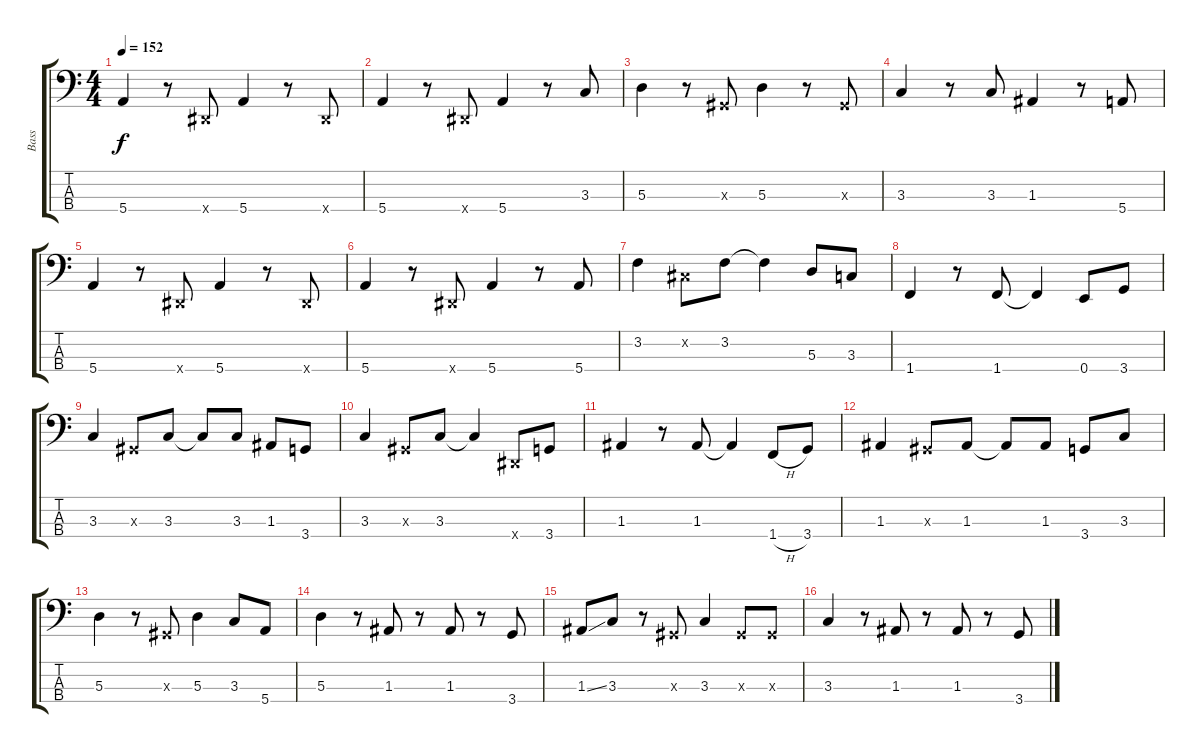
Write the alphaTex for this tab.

\track ("Bass" "Bass") {instrument electricbassfinger}
\staff {score tabs}
\tuning (G2 D2 A1 E1) {hide}
\ts (4 4)
\tempo 152
\clef f4
\ks c
5.4.4{dy f} r.8 -1.4{x}.8 5.4.4 r.8 -1.4{x}.8 |
5.4.4 r.8 -1.4{x}.8 5.4.4 r.8 3.3.8 |
5.3.4 r.8 -1.3{x}.8 5.3.4 r.8 -1.3{x}.8 |
3.3.4 r.8 3.3.8 1.3.4 r.8 5.4.8 |
5.4.4 r.8 -1.4{x}.8 5.4.4 r.8 -1.4{x}.8 |
5.4.4 r.8 -1.4{x}.8 5.4.4 r.8 5.4.8 |
3.2.4 -1.2{x}.8 3.2.8 3.2{t}.4 5.3.8 3.3.8 |
1.4.4 r.8 1.4.8 1.4{t}.4 0.4.8 3.4.8 |
3.3.4 -1.3{x}.8 3.3.8 3.3{t}.8 3.3.8 1.3.8 3.4.8 |
3.3.4 -1.3{x}.8 3.3.8 3.3{t}.4 -1.4{x}.8 3.4.8 |
1.3.4 r.8 1.3.8 1.3{t}.4 1.4{h}.8 3.4.8 |
1.3.4 -1.3{x}.8 1.3.8 1.3{t}.8 1.3.8 3.4.8 3.3.8 |
5.3.4 r.8 -1.3{x}.8 5.3.4 3.3.8 5.4.8 |
5.3.4 r.8 1.3.8 r.8 1.3.8 r.8 3.4.8 |
1.3{ss}.8 3.3.8 r.8 -1.3{x}.8 3.3.4 -1.3{x}.8 -1.3{x}.8 |
3.3.4 r.8 1.3.8 r.8 1.3.8 r.8 3.4.8
